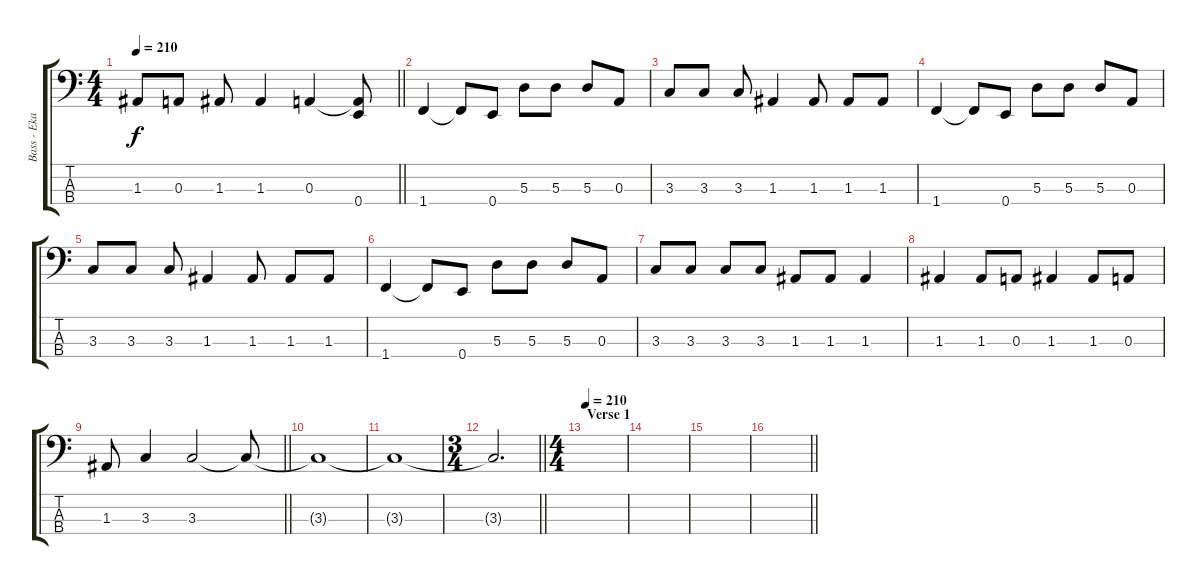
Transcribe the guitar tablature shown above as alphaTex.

\track ("Bass - Eka Rock" "Bass - Eka") {instrument electricbasspick}
\staff {score tabs}
\tuning (G2 D2 A1 E1) {hide}
\ts (4 4)
\tempo 210
\clef f4
\barLineRight lightlight
\ks c
1.3.8{dy f} 0.3.8 1.3.8 1.3.4 0.3.4 (0.3{t} 0.4).8 |
1.4.4 1.4{t}.8 0.4.8 5.3.8 5.3.8 5.3.8 0.3.8 |
3.3.8 3.3.8 3.3.8 1.3.4 1.3.8 1.3.8 1.3.8 |
1.4.4 1.4{t}.8 0.4.8 5.3.8 5.3.8 5.3.8 0.3.8 |
3.3.8 3.3.8 3.3.8 1.3.4 1.3.8 1.3.8 1.3.8 |
1.4.4 1.4{t}.8 0.4.8 5.3.8 5.3.8 5.3.8 0.3.8 |
3.3.8 3.3.8 3.3.8 3.3.8 1.3.8 1.3.8 1.3.4 |
1.3.4 1.3.8 0.3.8 1.3.4 1.3.8 0.3.8 |
\barLineRight lightlight
1.3.8 3.3.4 3.3.2 3.3{t}.8 |
3.3{t}.1 |
3.3{t}.1 |
\ts (3 4)
\barLineRight lightlight
3.3{t}.2{d} |
\ts (4 4)
\section ("" "Verse 1")
\tempo 210
|
|
|
\barLineRight lightlight
